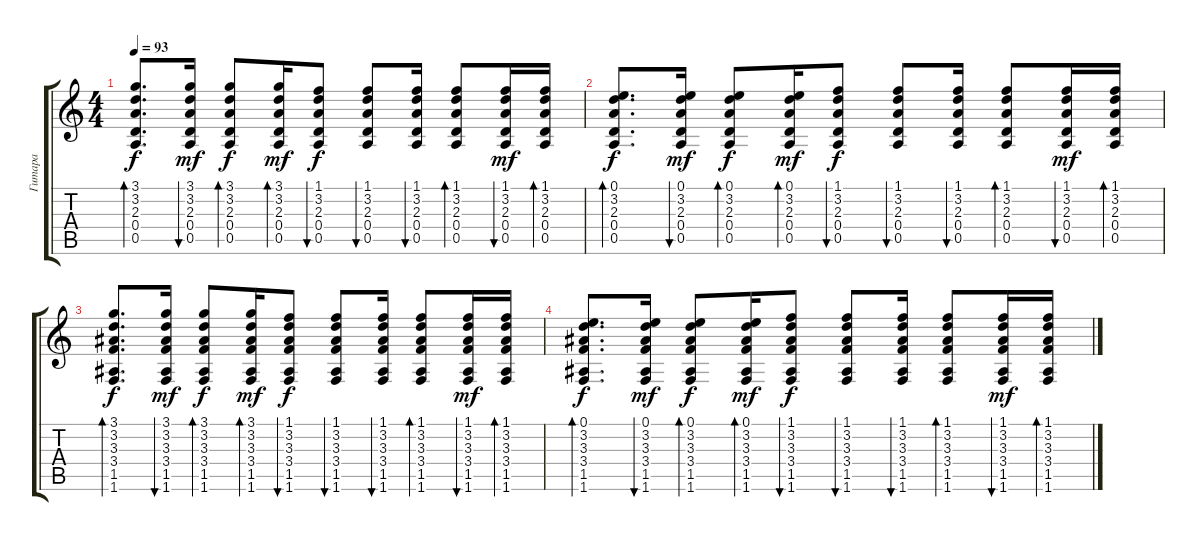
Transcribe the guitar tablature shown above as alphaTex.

\track ("Гитара" "Гитара") {instrument acousticguitarsteel}
\staff {score tabs}
\tuning (E4 B3 G3 D3 A2 E2) {hide}
\ts (4 4)
\tempo 93
\clef g2
\ks c
(3.1 3.2 2.3 0.4 0.5).8{d bd 60 dy f} (3.1 3.2 2.3 0.4 0.5).16{bu 60 dy mf} (3.1 3.2 2.3 0.4 0.5).8{bd 60 dy f} (3.1 3.2 2.3 0.4 0.5).16{bd 60 dy mf} (1.1 3.2 2.3 0.4 0.5).8{bu 60 dy f} (1.1 3.2 2.3 0.4 0.5).8{bu 60} (1.1 3.2 2.3 0.4 0.5).16{bu 60} (1.1 3.2 2.3 0.4 0.5).8{bd 60} (1.1 3.2 2.3 0.4 0.5).16{bu 60 dy mf} (1.1 3.2 2.3 0.4 0.5).16{bd 60} |
(0.1 3.2 2.3 0.4 0.5).8{d bd 60 dy f} (0.1 3.2 2.3 0.4 0.5).16{bu 60 dy mf} (0.1 3.2 2.3 0.4 0.5).8{bd 60 dy f} (0.1 3.2 2.3 0.4 0.5).16{bd 60 dy mf} (1.1 3.2 2.3 0.4 0.5).8{bu 60 dy f} (1.1 3.2 2.3 0.4 0.5).8{bu 60} (1.1 3.2 2.3 0.4 0.5).16{bu 60} (1.1 3.2 2.3 0.4 0.5).8{bd 60} (1.1 3.2 2.3 0.4 0.5).16{bu 60 dy mf} (1.1 3.2 2.3 0.4 0.5).16{bd 60} |
(3.1 3.2 3.3 3.4 1.5 1.6).8{d bd 60 dy f} (3.1 3.2 3.3 3.4 1.5 1.6).16{bu 60 dy mf} (3.1 3.2 3.3 3.4 1.5 1.6).8{bd 60 dy f} (3.1 3.2 3.3 3.4 1.5 1.6).16{bd 60 dy mf} (1.1 3.2 3.3 3.4 1.5 1.6).8{bu 60 dy f} (1.1 3.2 3.3 3.4 1.5 1.6).8{bu 60} (1.1 3.2 3.3 3.4 1.5 1.6).16{bu 60} (1.1 3.2 3.3 3.4 1.5 1.6).8{bd 60} (1.1 3.2 3.3 3.4 1.5 1.6).16{bu 60 dy mf} (1.1 3.2 3.3 3.4 1.5 1.6).16{bd 60} |
(0.1 3.2 3.3 3.4 1.5 1.6).8{d bd 60 dy f} (0.1 3.2 3.3 3.4 1.5 1.6).16{bu 60 dy mf} (0.1 3.2 3.3 3.4 1.5 1.6).8{bd 60 dy f} (0.1 3.2 3.3 3.4 1.5 1.6).16{bd 60 dy mf} (1.1 3.2 3.3 3.4 1.5 1.6).8{bu 60 dy f} (1.1 3.2 3.3 3.4 1.5 1.6).8{bu 60} (1.1 3.2 3.3 3.4 1.5 1.6).16{bu 60} (1.1 3.2 3.3 3.4 1.5 1.6).8{bd 60} (1.1 3.2 3.3 3.4 1.5 1.6).16{bu 60 dy mf} (1.1 3.2 3.3 3.4 1.5 1.6).16{bd 60}
